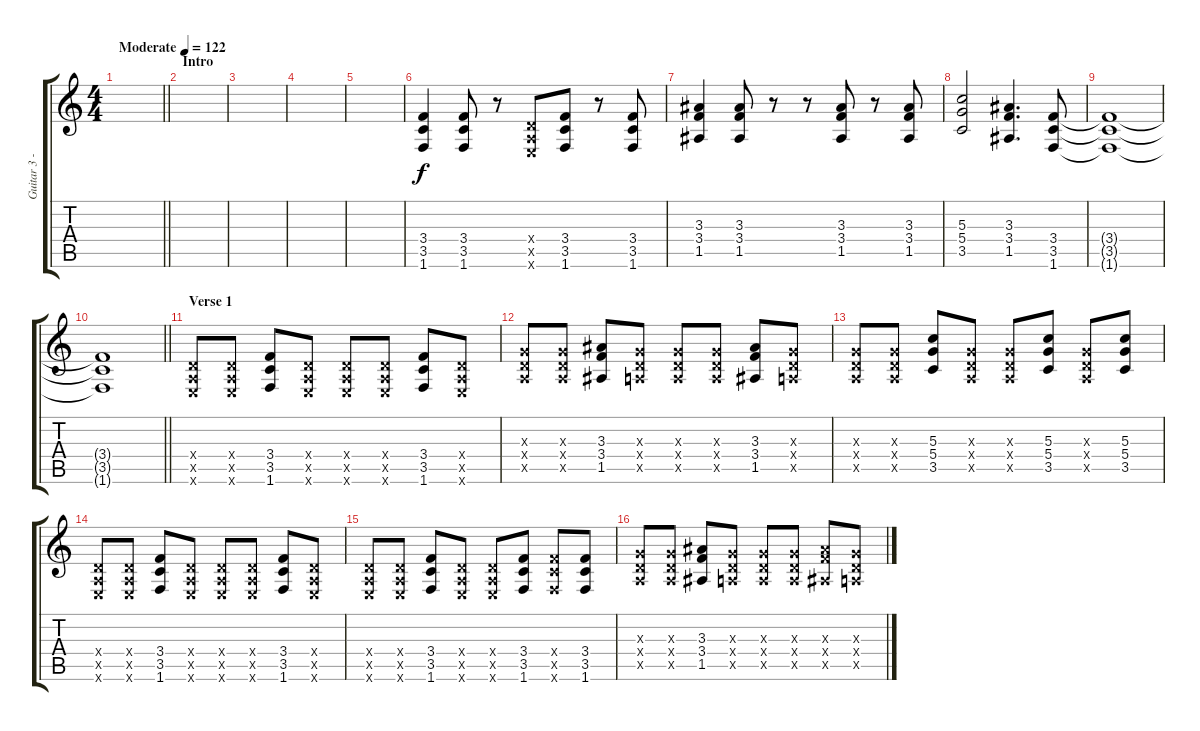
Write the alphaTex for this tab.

\track ("Guitar 3 - Acoustic Guitar" "Guitar 3 -") {instrument acousticguitarsteel}
\staff {score tabs}
\tuning (E4 B3 G3 D3 A2 E2) {hide}
\ts (4 4)
\tempo (122 "Moderate")
\clef g2
\barLineRight lightlight
\ks c
|
\section ("" "Intro")
|
|
|
|
(3.4 3.5 1.6).4 (3.4 3.5 1.6).8 r.8 (0.4{x} 0.5{x} 0.6{x}).8 (3.4 3.5 1.6).8 r.8 (3.4 3.5 1.6).8 |
(3.3 3.4 1.5).4 (3.3 3.4 1.5).8 r.8 r.8 (3.3 3.4 1.5).8 r.8 (3.3 3.4 1.5).8 |
(5.3 5.4 3.5).2 (3.3 3.4 1.5).4{d} (3.4 3.5 1.6).8 |
(3.4{t} 3.5{t} 1.6{t}).1 |
\barLineRight lightlight
(3.4{t} 3.5{t} 1.6{t}).1 |
\section ("" "Verse 1")
(0.4{x} 0.5{x} 0.6{x}).8 (0.4{x} 0.5{x} 0.6{x}).8 (3.4 3.5 1.6).8 (0.4{x} 0.5{x} 0.6{x}).8 (0.4{x} 0.5{x} 0.6{x}).8 (0.4{x} 0.5{x} 0.6{x}).8 (3.4 3.5 1.6).8 (0.4{x} 0.5{x} 0.6{x}).8 |
(0.3{x} 0.4{x} 0.5{x}).8 (0.3{x} 0.4{x} 0.5{x}).8 (3.3 3.4 1.5).8 (0.3{x} 0.4{x} 0.5{x}).8 (0.3{x} 0.4{x} 0.5{x}).8 (0.3{x} 0.4{x} 0.5{x}).8 (3.3 3.4 1.5).8 (0.3{x} 0.4{x} 0.5{x}).8 |
(0.3{x} 0.4{x} 0.5{x}).8 (0.3{x} 0.4{x} 0.5{x}).8 (5.3 5.4 3.5).8 (0.3{x} 0.4{x} 0.5{x}).8 (0.3{x} 0.4{x} 0.5{x}).8 (5.3 5.4 3.5).8 (0.3{x} 0.4{x} 0.5{x}).8 (5.3 5.4 3.5).8 |
(0.4{x} 0.5{x} 0.6{x}).8 (0.4{x} 0.5{x} 0.6{x}).8 (3.4 3.5 1.6).8 (0.4{x} 0.5{x} 0.6{x}).8 (0.4{x} 0.5{x} 0.6{x}).8 (0.4{x} 0.5{x} 0.6{x}).8 (3.4 3.5 1.6).8 (0.4{x} 0.5{x} 0.6{x}).8 |
(0.4{x} 0.5{x} 0.6{x}).8 (0.4{x} 0.5{x} 0.6{x}).8 (3.4 3.5 1.6).8 (0.4{x} 0.5{x} 0.6{x}).8 (0.4{x} 0.5{x} 0.6{x}).8 (3.4 3.5 1.6).8 (3.4{x} 3.5{x} 1.6{x}).8 (3.4 3.5 1.6).8 |
(0.3{x} 0.4{x} 0.5{x}).8 (0.3{x} 0.4{x} 0.5{x}).8 (3.3 3.4 1.5).8 (0.3{x} 0.4{x} 0.5{x}).8 (0.3{x} 0.4{x} 0.5{x}).8 (0.3{x} 0.4{x} 0.5{x}).8 (3.3{x} 3.4{x} 1.5{x}).8 (0.3{x} 0.4{x} 0.5{x}).8
